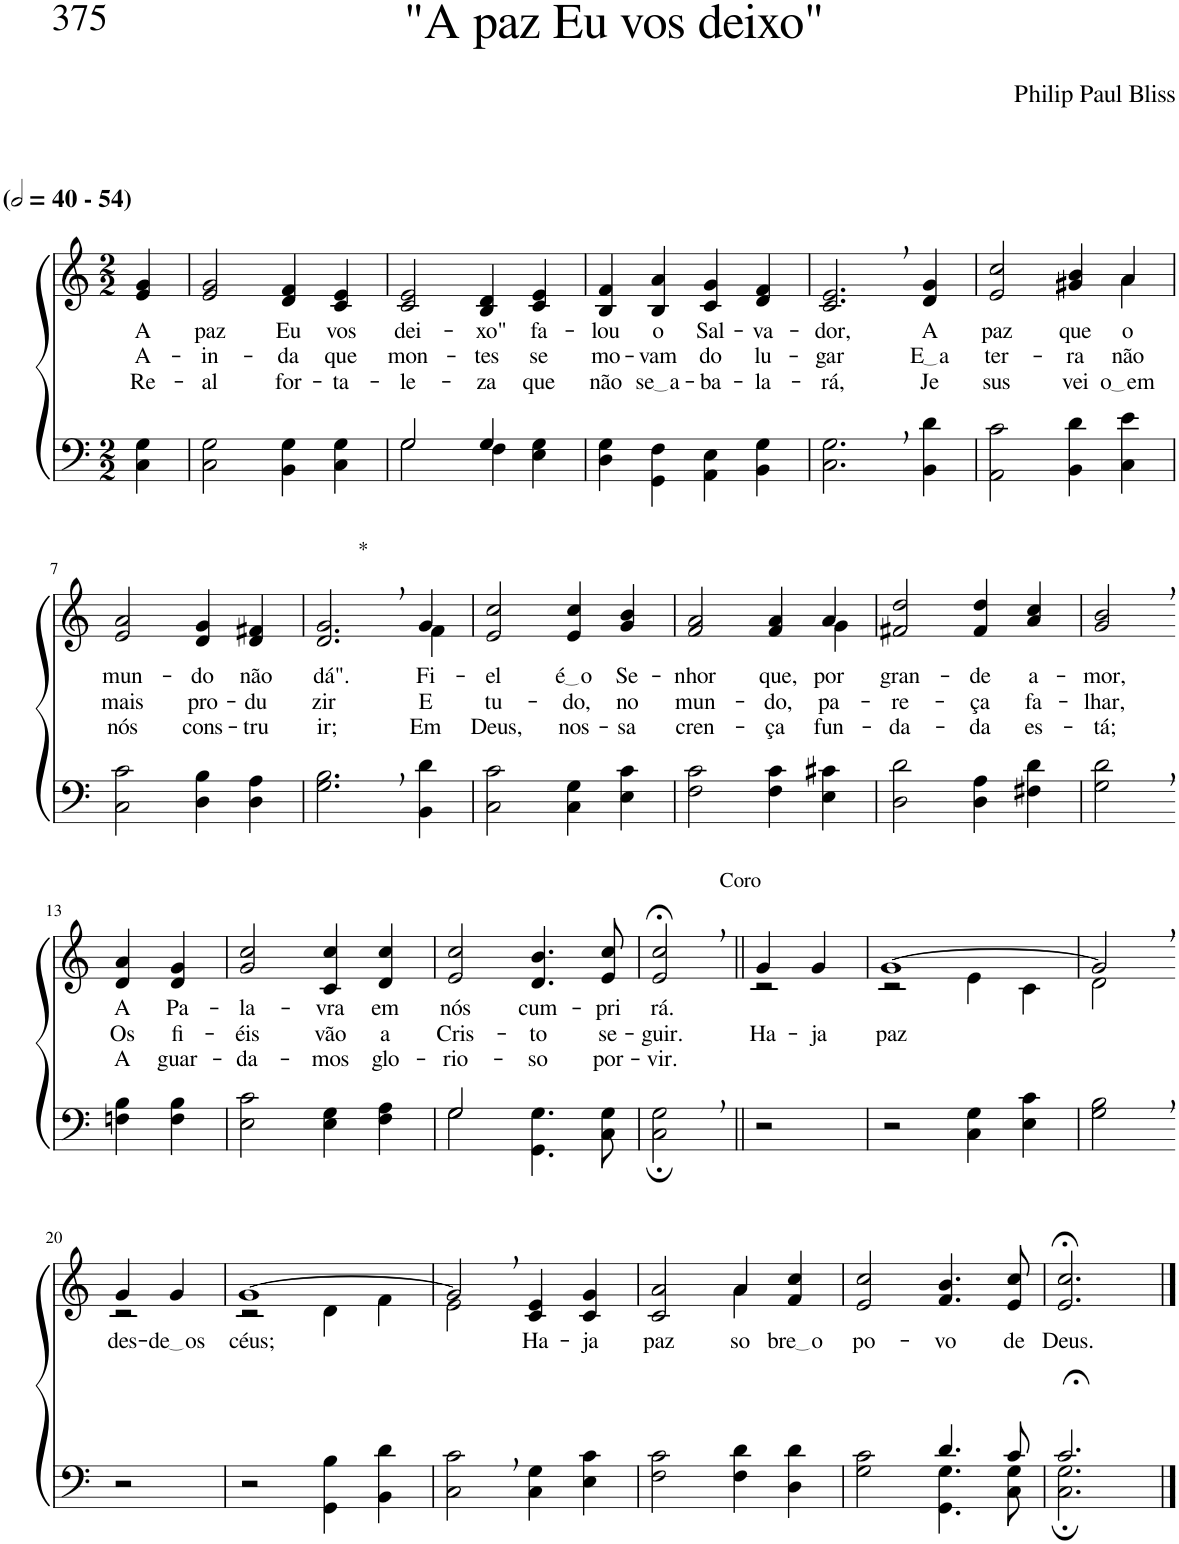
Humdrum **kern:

**kern	**kern	**text	**text	**text
*part2	*part1	*part1	*part1	*part1
*staff2	*staff1	*staff1	*staff1	*staff1
*I"Parte III e IV	*I"Parte I e II	*	*	*
*clefF4	*clefG2	*	*	*
*k[]	*k[]	*	*	*
*M2/2	*M2/2	*	*	*
*MM80	*MM80	*	*	*
=1	=1	=1	=1	=1
!	!LO:TX:a:B:t=(	!	!	!
!	!LO:TX:a:B:t=- 54)	!	!	!
!	!	!LO:LY:b	!LO:LY:b	!LO:LY:b
4C\ 4G\	4e/ 4g/	A	A-	Re-
=2	=2	=2	=2	=2
!	!	!LO:LY:b	!LO:LY:b	!LO:LY:b
2C\ 2G\	2e/ 2g/	paz	-in-	-al
!	!	!LO:LY:b	!LO:LY:b	!LO:LY:b
4BB\ 4G\	4d/ 4f/	Eu	-da	for-
!	!	!LO:LY:b	!LO:LY:b	!LO:LY:b
4C\ 4G\	4c/ 4e/	vos	que	-ta-
=3	=3	=3	=3	=3
*^	*	*	*	*
!	!	!	!LO:LY:b	!LO:LY:b	!LO:LY:b
2G/	2G\	2c/ 2e/	dei-	mon-	-le-
!	!	!	!LO:LY:b	!LO:LY:b	!LO:LY:b
4G/	4F\	4B/ 4d/	-xo"	-tes	-za
!	!	!	!LO:LY:b	!LO:LY:b	!LO:LY:b
4ryy	4E\ 4G\	4c/ 4e/	fa-	se	que
=4	=4	=4	=4	=4	=4
!	!	!	!LO:LY:b	!LO:LY:b	!LO:LY:b
*v	*v	*	*	*	*
4D\ 4G\	4B/ 4f/	-lou	mo-	não
!	!	!LO:LY:b	!LO:LY:b	!LO:LY:b
4GG\ 4F\	4B/ 4a/	o	-vam	se a
!	!	!LO:LY:b	!LO:LY:b	!LO:LY:b
4AA\ 4E\	4c/ 4g/	Sal-	do	-ba-
!	!	!LO:LY:b	!LO:LY:b	!LO:LY:b
4BB\ 4G\	4d/ 4f/	-va-	lu-	-la-
=5	=5	=5	=5	=5
!	!	!LO:LY:b	!LO:LY:b	!LO:LY:b
2.C\, 2.G\,	2.c/, 2.e/,	-dor,	-gar	-rá,
!	!	!LO:LY:b	!LO:LY:b	!LO:LY:b
4BB\ 4d\	4d/ 4g/	A	E a	Je-
=6	=6	=6	=6	=6
*	*^	*	*	*
!	!	!	!LO:LY:b	!LO:LY:b	!LO:LY:b
2AA\ 2c\	2.ryy	2e/ 2cc/	paz	ter-	-sus
!	!	!	!LO:LY:b	!LO:LY:b	!LO:LY:b
4BB\ 4d\	.	4g#X/ 4b/	que	-ra	vei-
!	!	!	!LO:LY:b	!LO:LY:b	!LO:LY:b
4C\ 4e\	4a\	4a/	o	não	o em
!!LO:LB:g=z
=7	=7	=7	=7	=7	=7
!	!	!	!LO:LY:b	!LO:LY:b	!LO:LY:b
*	*v	*v	*	*	*
2C\ 2c\	2e/ 2a/	mun-	mais	nós
!	!	!LO:LY:b	!LO:LY:b	!LO:LY:b
4D\ 4B\	4d/ 4g/	-do	pro-	cons-
!	!	!LO:LY:b	!LO:LY:b	!LO:LY:b
4D\ 4A\	4d/ 4f#X/	não	-du-	-tru-
=8	=8	=8	=8	=8
*	*^	*	*	*
!	!LO:TX:a:t=*	!	!	!	!
!	!	!	!LO:LY:b	!LO:LY:b	!LO:LY:b
2.G\, 2.B\,	2.ryy	2.d/ 2.g/	dá".	-zir	-ir;
!	!	!	!LO:LY:b	!LO:LY:b	!LO:LY:b
4BB\ 4d\	4f\	4g/	Fi-	E	-Em
=9	=9	=9	=9	=9	=9
!	!	!	!LO:LY:b	!LO:LY:b	!LO:LY:b
*	*v	*v	*	*	*
2C\ 2c\	2e/ 2cc/	-el	tu-	Deus,
!	!	!LO:LY:b	!LO:LY:b	!LO:LY:b
4C\ 4G\	4e/ 4cc/	é o	-do,	nos-
!	!	!LO:LY:b	!LO:LY:b	!LO:LY:b
4E\ 4c\	4g/ 4b/	Se-	no	-sa
=10	=10	=10	=10	=10
!	!	!LO:LY:b	!LO:LY:b	!LO:LY:b
*	*^	*	*	*
2F\ 2c\	2f/ 2a/	2.ryy	-nhor	mun-	cren-
!	!	!	!LO:LY:b	!LO:LY:b	!LO:LY:b
4F\ 4c\	4f/ 4a/	.	que,	-do,	-ça
!	!	!	!LO:LY:b	!LO:LY:b	!LO:LY:b
4E\ 4c#X\	4a/	4g\	por	pa-	fun-
=11	=11	=11	=11	=11	=11
!	!	!	!LO:LY:b	!LO:LY:b	!LO:LY:b
*	*v	*v	*	*	*
2D\ 2d\	2f#X/ 2dd/	gran-	-re-	-da-
!	!	!LO:LY:b	!LO:LY:b	!LO:LY:b
4D\ 4A\	4f#/ 4dd/	-de	-ça	-da
!	!	!LO:LY:b	!LO:LY:b	!LO:LY:b
4F#X\ 4d\	4a/ 4cc/	a-	fa-	es-
=12	=12	=12	=12	=12
!	!	!LO:LY:b	!LO:LY:b	!LO:LY:b
2G\, 2d\,	2g/, 2b/,	-mor,	-lhar,	-tá;
!!LO:LB:g=z
=13-	=13-	=13-	=13-	=13-
!	!	!LO:LY:b	!LO:LY:b	!LO:LY:b
4Fn\ 4B\	4d/ 4a/	A	Os	A
!	!	!LO:LY:b	!LO:LY:b	!LO:LY:b
4F\ 4B\	4d/ 4g/	Pa-	fi-	guar-
=14	=14	=14	=14	=14
!	!	!LO:LY:b	!LO:LY:b	!LO:LY:b
2E\ 2c\	2g/ 2cc/	-la-	-éis	-da-
!	!	!LO:LY:b	!LO:LY:b	!LO:LY:b
4E\ 4G\	4c/ 4cc/	-vra	vão	-mos
!	!	!LO:LY:b	!LO:LY:b	!LO:LY:b
4F\ 4A\	4d/ 4cc/	em	a	glo-
=15	=15	=15	=15	=15
*^	*	*	*	*
!	!	!	!LO:LY:b	!LO:LY:b	!LO:LY:b
2G/	2G\	2e/ 2cc/	nós	Cris-	-rio-
!	!	!	!LO:LY:b	!LO:LY:b	!LO:LY:b
2ryy	4.GG\ 4.G\	4.d/ 4.b/	cum-	-to	-so
!	!	!	!LO:LY:b	!LO:LY:b	!LO:LY:b
.	8C\ 8G\	8e/ 8cc/	-pri	se-	por-
=16	=16	=16	=16	=16	=16
!	!	!	!LO:LY:b	!LO:LY:b	!LO:LY:b
*v	*v	*	*	*	*
2C\;, 2G\;,	2e/;<, 2cc/;<,	rá.	-guir.	-vir.
=17||	=17||	=17||	=17||	=17||
!	!LO:TX:a:t=Coro	!	!	!
!	!	!	!LO:LY:b	!
*	*^	*	*	*
2r	4g/	2r	.	Ha-	.
!	!	!	!	!LO:LY:b	!
.	4g/	.	.	-ja	.
=18	=18	=18	=18	=18	=18
!	!	!	!	!LO:LY:b	!
2r	[1g	2r	.	paz	.
4C\ 4G\	.	4e\	.	.	.
4E\ 4c\	.	4c\	.	.	.
=19	=19	=19	=19	=19	=19
2G\, 2B\,	2g,/]	2d\	.	.	.
!!LO:LB:g=z	!!
=20-	=20-	=20-	=20-	=20-	=20-
!	!	!	!LO:LY:b	!	!
2r	4g/	2r	des-	.	.
!	!	!	!LO:LY:b	!	!
.	4g/	.	de os	.	.
=21	=21	=21	=21	=21	=21
!	!	!	!LO:LY:b	!	!
2r	[1g	2r	céus;	.	.
4GG\ 4B\	.	4d\	.	.	.
4BB\ 4d\	.	4f\	.	.	.
=22	=22	=22	=22	=22	=22
2C\, 2c\,	2g,/]	2e\	.	.	.
!	!	!	!LO:LY:b	!	!
4C\ 4G\	4c/ 4e/	2ryy	Ha-	.	.
!	!	!	!LO:LY:b	!	!
4E\ 4c\	4c/ 4g/	.	-ja	.	.
=23	=23	=23	=23	=23	=23
!	!	!	!LO:LY:b	!	!
2F\ 2c\	2ryy	2c/ 2a/	paz	.	.
!	!	!	!LO:LY:b	!	!
4F\ 4d\	4a\	4a/	so-	.	.
!	!	!	!LO:LY:b	!	!
4D\ 4d\	4ryy	4f/ 4cc/	bre o	.	.
=24	=24	=24	=24	=24	=24
*^	*	*	*	*	*
!	!	!	!	!LO:LY:b	!	!
*	*	*v	*v	*	*	*
2ryy	2G\ 2c\	2e/ 2cc/	po-	.	.
!	!	!	!LO:LY:b	!	!
4.d/	4.GG\ 4.G\	4.f/ 4.b/	-vo	.	.
!	!	!	!LO:LY:b	!	!
8c/	8C\ 8G\	8e/ 8cc/	de	.	.
=25	=25	=25	=25	=25	=25
!	!	!	!LO:LY:b	!	!
2.c;</	2.C\; 2.G\;	2.e/;< 2.cc/;<	Deus.	.	.
*v	*v	*	*	*	*
==	==	==	==	==
*-	*-	*-	*-	*-
